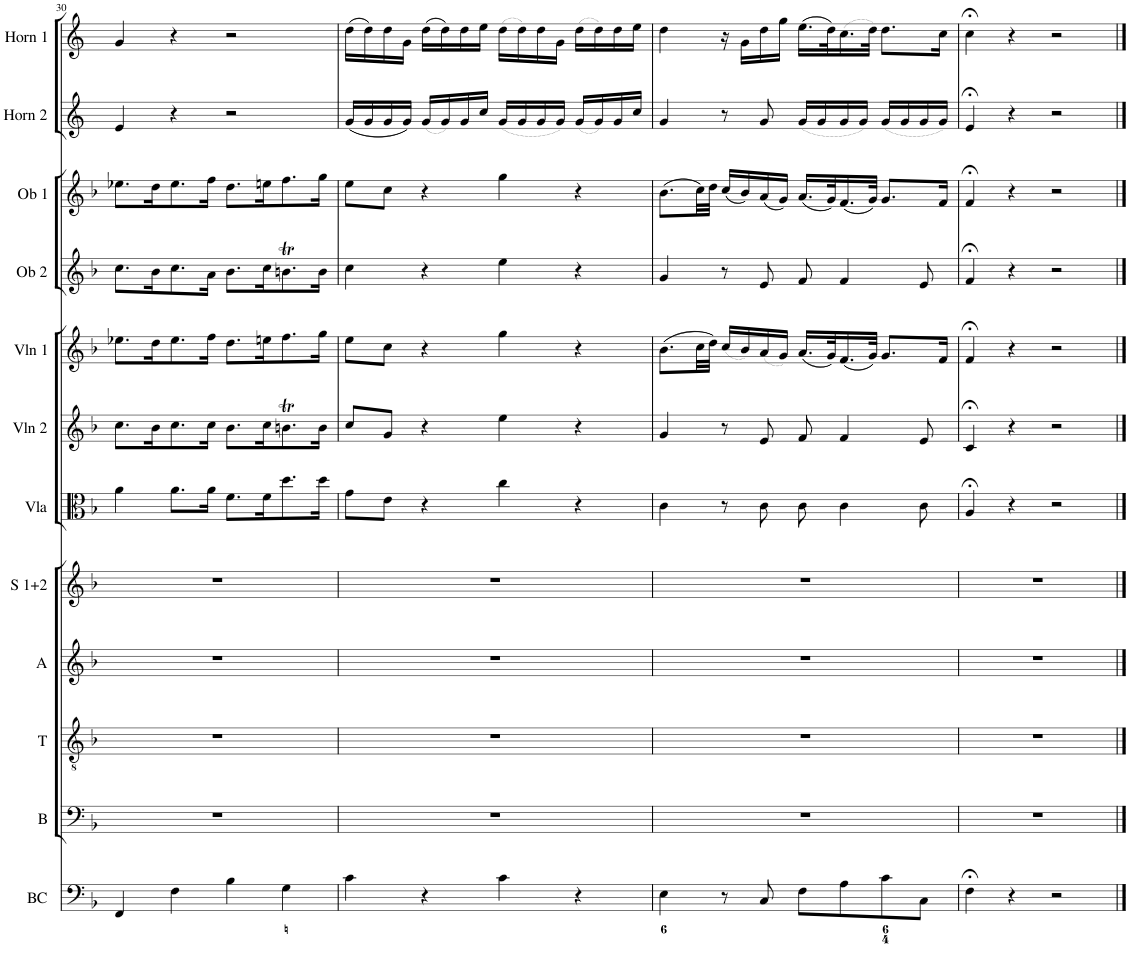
**kern	**kern	**kern	**kern	**kern	**kern	**kern	**kern	**kern	**kern	**kern	**kern
*part12	*part11	*part10	*part9	*part8	*part7	*part6	*part5	*part4	*part3	*part2	*part1
*staff12	*staff11	*staff10	*staff9	*staff8	*staff7	*staff6	*staff5	*staff4	*staff3	*staff2	*staff1
*I"Basso continuo	*I"Bass	*I"Tenor	*I"Alt	*I"Sopran 1+2	*I"Viola	*I"Violine 2	*I"Violine 1	*I"Oboe 2	*I"Oboe 1	*I"Horn in F 2	*I"Horn in F 1
*I'BC	*I'B	*I'T	*I'A	*I'S 1+2	*I'Vla	*I'Vln 2	*I'Vln 1	*I'Ob 2	*I'Ob 1	*I'Horn 2	*I'Horn 1
!!LO:PB:g=z
*clefF4	*clefF4	*clefGv2	*clefG2	*clefG2	*clefC3	*clefG2	*clefG2	*clefG2	*clefG2	*clefG2	*clefG2
*Trd7c12	*	*	*	*	*	*	*	*	*	*Trd4c7	*Trd4c7
*k[b-]	*k[b-]	*k[b-]	*k[b-]	*k[b-]	*k[b-]	*k[b-]	*k[b-]	*k[b-]	*k[b-]	*k[]	*k[]
*M4/4	*M4/4	*M4/4	*M4/4	*M4/4	*M4/4	*M4/4	*M4/4	*M4/4	*M4/4	*M4/4	*M4/4
*met(c)	*met(c)	*met(c)	*met(c)	*met(c)	*met(c)	*met(c)	*met(c)	*met(c)	*met(c)	*met(c)	*met(c)
=30	=30	=30	=30	=30	=30	=30	=30	=30	=30	=30	=30
4FF/	1r	1r	1r	1r	4a\	8.cc\L	8.ee-X\L	8.cc\L	8.ee-X\L	4e/	4g/
.	.	.	.	.	.	16b-\K	16dd\K	16b-\K	16dd\K	.	.
4F\	.	.	.	.	8.a\L	8.cc\	8.ee-\	8.cc\	8.ee-\	4r	4r
.	.	.	.	.	16a\Jk	16cc\Jk	16ff\Jk	16a\Jk	16ff\Jk	.	.
4B-\	.	.	.	.	8.f\L	8.b-\L	8.dd\L	8.b-\L	8.dd\L	2r	2r
.	.	.	.	.	16f\K	16cc\K	16een\K	16cc\K	16een\K	.	.
4G\	.	.	.	.	8.dd\	8.bnt\	8.ff\	8.bnt\	8.ff\	.	.
.	.	.	.	.	16dd\Jk	16b\Jk	16gg\Jk	16b\Jk	16gg\Jk	.	.
=31	=31	=31	=31	=31	=31	=31	=31	=31	=31	=31	=31
4c\	1r	1r	1r	1r	8g\L	8cc/L	8ee\L	4cc\	8ee\L	(<16g/LL	(>16dd\LL
.	.	.	.	.	.	.	.	.	.	16g/	16dd\)
.	.	.	.	.	8e\J	8g/J	8cc\J	.	8cc\J	16g/	16dd\
.	.	.	.	.	.	.	.	.	.	16g/JJ)	16g\JJ
4r	.	.	.	.	4r	4r	4r	4r	4r	(<16g/LL	(>16dd\LL
.	.	.	.	.	.	.	.	.	.	16g/)	16dd\)
.	.	.	.	.	.	.	.	.	.	16g/	16dd\
.	.	.	.	.	.	.	.	.	.	16cc/JJ	16ee\JJ
4c\	.	.	.	.	4cc\	4ee\	4gg\	4ee\	4gg\	(<16g/LL	(>16dd\LL
.	.	.	.	.	.	.	.	.	.	16g/	16dd\)
.	.	.	.	.	.	.	.	.	.	16g/	16dd\
.	.	.	.	.	.	.	.	.	.	16g/JJ)	16g\JJ
4r	.	.	.	.	4r	4r	4r	4r	4r	(<16g/LL	(>16dd\LL
.	.	.	.	.	.	.	.	.	.	16g/)	16dd\)
.	.	.	.	.	.	.	.	.	.	16g/	16dd\
.	.	.	.	.	.	.	.	.	.	16cc/JJ	16ee\JJ
=32	=32	=32	=32	=32	=32	=32	=32	=32	=32	=32	=32
4E\	1r	1r	1r	1r	4c\	4g/	(>8.b-\L	4g/	(>8.b-\L	4g/	4dd\
.	.	.	.	.	.	.	32cc\LL	.	32cc\LL)	.	.
.	.	.	.	.	.	.	32dd\JJJ)	.	32dd\JJJ	.	.
8r	.	.	.	.	8r	8r	(<16cc/LL	8r	(<16cc/LL	8r	16r
.	.	.	.	.	.	.	16b-/)	.	16b-/)	.	16g\LL
8C/	.	.	.	.	8c\	8e/	(<16a/	8e/	(<16a/	8g/	16dd\
.	.	.	.	.	.	.	16g/JJ)	.	16g/JJ)	.	16gg\JJ
8F\L	.	.	.	.	8c\	8f/	(<16.a/LL	8f/	(<16.a/LL	(<16g/LL	(>16.ee\LL
.	.	.	.	.	.	.	.	.	.	16g/	.
.	.	.	.	.	.	.	32g/K)	.	32g/K)	.	32dd\K)
8A\	.	.	.	.	4c\	4f/	(<16.f/	4f/	(<16.f/	16g/	(>16.cc\
.	.	.	.	.	.	.	.	.	.	16g/JJ)	.
.	.	.	.	.	.	.	32g/JJk)	.	32g/JJk)	.	32dd\JJk)
8c\	.	.	.	.	.	.	8.g/L	.	8.g/L	(<16g/LL	8.dd\L
.	.	.	.	.	.	.	.	.	.	16g/	.
8C\J	.	.	.	.	8c\	8e/	.	8e/	.	16g/	.
.	.	.	.	.	.	.	16f/Jk	.	16f/Jk	16g/JJ)	16cc\Jk
=33	=33	=33	=33	=33	=33	=33	=33	=33	=33	=33	=33
4F;<\	1r	1r	1r	1r	4A;</	4c;</	4f;</	4f;</	4f;</	4e;</	4cc;<\
4r	.	.	.	.	4r	4r	4r	4r	4r	4r	4r
2r	.	.	.	.	2r	2r	2r	2r	2r	2r	2r
==	==	==	==	==	==	==	==	==	==	==	==
*-	*-	*-	*-	*-	*-	*-	*-	*-	*-	*-	*-
